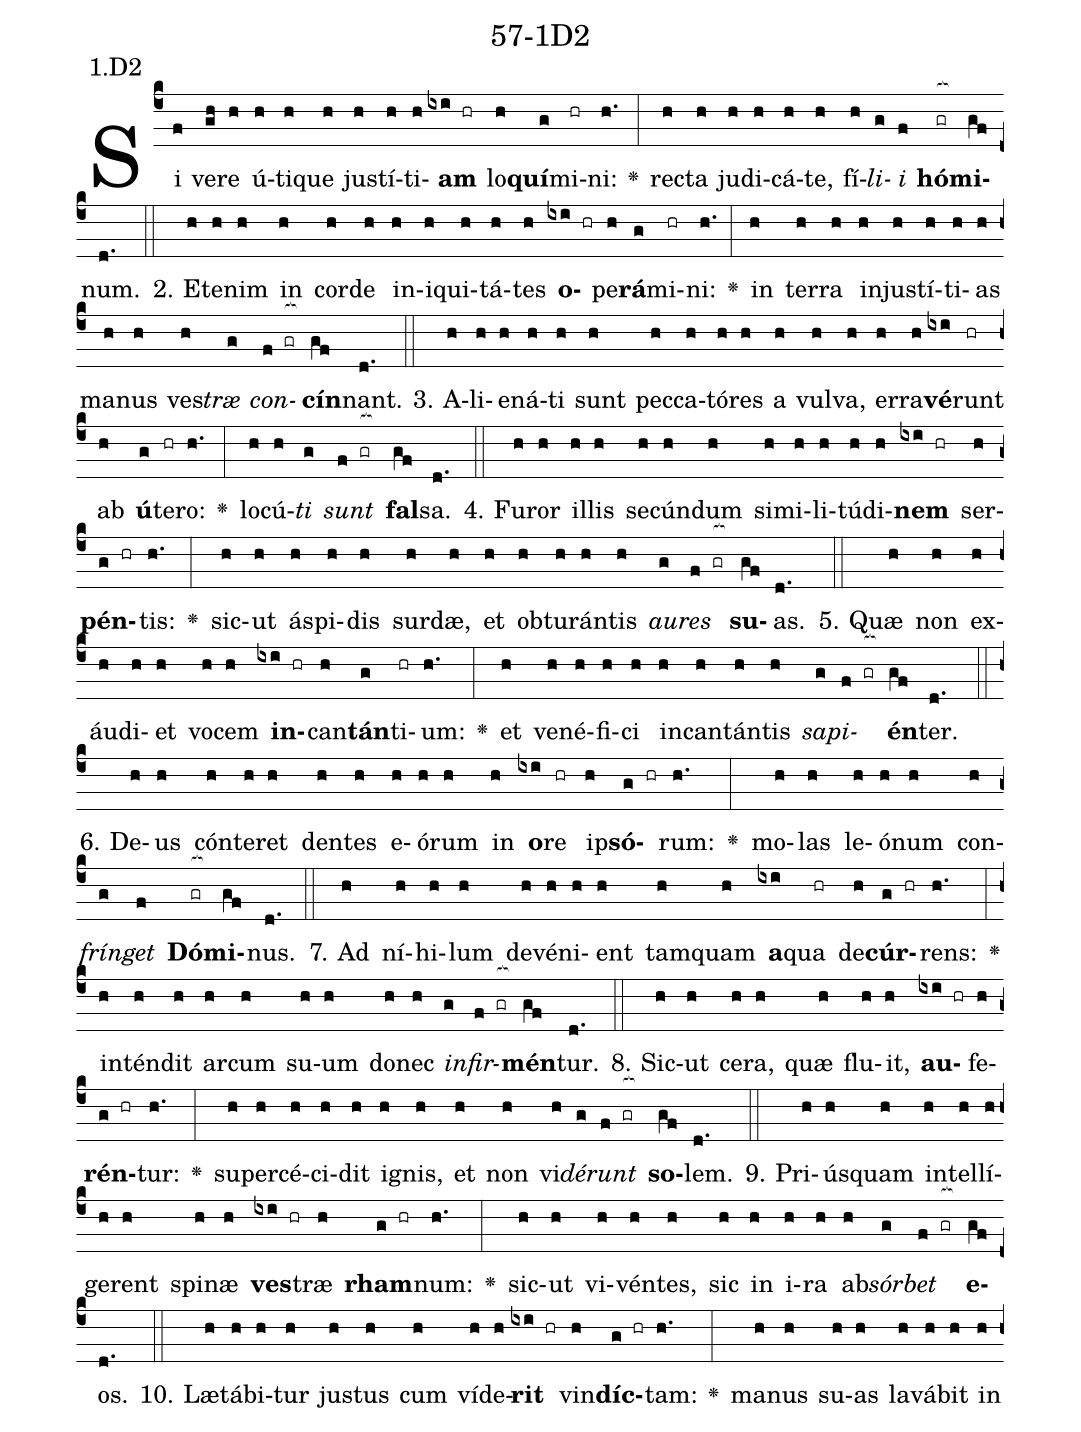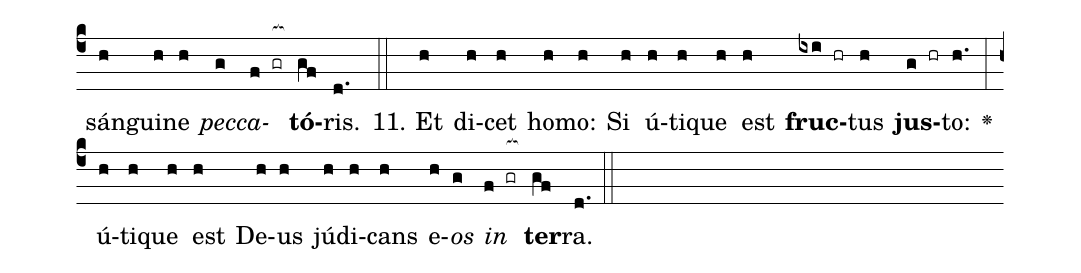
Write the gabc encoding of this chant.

name: 57-1D2;
annotation: 1.D2;
%%
(c4)Si(f) ve(gh)re(h) ú(h)ti(h)que(h) jus(h)tí(h)ti(h)<b>am</b>(ixi hr) lo(h)<b>quí</b>(g)mi(hr)ni:(h.) <v>\greheightstar</v>(:) rec(h)ta(h) ju(h)di(h)cá(h)te,(h) fí(h)<i>li</i>(g)<i>i</i>(f) <b>hó</b>(gr[ocb:1{])<b>mi</b>(gf[ocb:0}])num.(d.) (::)
2. Et(h)e(h)nim(h) in(h) cor(h)de(h) in(h)i(h)qui(h)tá(h)tes(h) <b>o</b>(ixi hr)pe(h)<b>rá</b>(g)mi(hr)ni:(h.) <v>\greheightstar</v>(:) in(h) ter(h)ra(h) in(h)jus(h)tí(h)ti(h)as(h) ma(h)nus(h) ves(h)<i>træ</i>(g) <i>con</i>(f gr[ocb:1{])<b>cín</b>(gf[ocb:0}])nant.(d.) (::)
3. A(h)li(h)e(h)ná(h)ti(h) sunt(h) pec(h)ca(h)tó(h)res(h) a(h) vul(h)va,(h) er(h)ra(h)<b>vé</b>(ixi)runt(hr) ab(h) <b>ú</b>(g)te(hr)ro:(h.) <v>\greheightstar</v>(:) lo(h)cú(h)<i>ti</i>(g) <i>sunt</i>(f gr[ocb:1{]) <b>fal</b>(gf[ocb:0}])sa.(d.) (::)
4. Fu(h)ror(h) il(h)lis(h) se(h)cún(h)dum(h) si(h)mi(h)li(h)tú(h)di(h)<b>nem</b>(ixi hr) ser(h)<b>pén</b>(g hr)tis:(h.) <v>\greheightstar</v>(:) sic(h)ut(h) ás(h)pi(h)dis(h) sur(h)dæ,(h) et(h) ob(h)tu(h)rán(h)tis(h) <i>au</i>(g)<i>res</i>(f gr[ocb:1{]) <b>su</b>(gf[ocb:0}])as.(d.) (::)
5. Quæ(h) non(h) ex(h)áu(h)di(h)et(h) vo(h)cem(h) <b>in</b>(ixi hr)can(h)<b>tán</b>(g)ti(hr)um:(h.) <v>\greheightstar</v>(:) et(h) ve(h)né(h)fi(h)ci(h) in(h)can(h)tán(h)tis(h) <i>sa</i>(g)<i>pi</i>(f gr[ocb:1{])<b>én</b>(gf[ocb:0}])ter.(d.) (::)
6. De(h)us(h) cón(h)te(h)ret(h) den(h)tes(h) e(h)ó(h)rum(h) in(h) <b>o</b>(ixi)re(hr) ip(h)<b>só</b>(g hr)rum:(h.) <v>\greheightstar</v>(:) mo(h)las(h) le(h)ó(h)num(h) con(h)<i>frín</i>(g)<i>get</i>(f) <b>Dó</b>(gr[ocb:1{])<b>mi</b>(gf[ocb:0}])nus.(d.) (::)
7. Ad(h) ní(h)hi(h)lum(h) de(h)vé(h)ni(h)ent(h) tam(h)quam(h) <b>a</b>(ixi)qua(hr) de(h)<b>cúr</b>(g hr)rens:(h.) <v>\greheightstar</v>(:) in(h)tén(h)dit(h) ar(h)cum(h) su(h)um(h) do(h)nec(h) <i>in</i>(g)<i>fir</i>(f gr[ocb:1{])<b>mén</b>(gf[ocb:0}])tur.(d.) (::)
8. Sic(h)ut(h) ce(h)ra,(h) quæ(h) flu(h)it,(h) <b>au</b>(ixi hr)fe(h)<b>rén</b>(g hr)tur:(h.) <v>\greheightstar</v>(:) su(h)per(h)cé(h)ci(h)dit(h) i(h)gnis,(h) et(h) non(h) vi(h)<i>dé</i>(g)<i>runt</i>(f gr[ocb:1{]) <b>so</b>(gf[ocb:0}])lem.(d.) (::)
9. Pri(h)ús(h)quam(h) in(h)tel(h)lí(h)ge(h)rent(h) spi(h)næ(h) <b>ves</b>(ixi hr)træ(h) <b>rham</b>(g hr)num:(h.) <v>\greheightstar</v>(:) sic(h)ut(h) vi(h)vén(h)tes,(h) sic(h) in(h) i(h)ra(h) ab(h)<i>sór</i>(g)<i>bet</i>(f gr[ocb:1{]) <b>e</b>(gf[ocb:0}])os.(d.) (::)
10. Læ(h)tá(h)bi(h)tur(h) jus(h)tus(h) cum(h) ví(h)de(h)<b>rit</b>(ixi hr) vin(h)<b>díc</b>(g hr)tam:(h.) <v>\greheightstar</v>(:) ma(h)nus(h) su(h)as(h) la(h)vá(h)bit(h) in(h) sán(h)gui(h)ne(h) <i>pec</i>(g)<i>ca</i>(f gr[ocb:1{])<b>tó</b>(gf[ocb:0}])ris.(d.) (::)
11. Et(h) di(h)cet(h) ho(h)mo:(h) Si(h) ú(h)ti(h)que(h) est(h) <b>fruc</b>(ixi hr)tus(h) <b>jus</b>(g hr)to:(h.) <v>\greheightstar</v>(:) ú(h)ti(h)que(h) est(h) De(h)us(h) jú(h)di(h)cans(h) e(h)<i>os</i>(g) <i>in</i>(f gr[ocb:1{]) <b>ter</b>(gf[ocb:0}])ra.(d.) (::)
